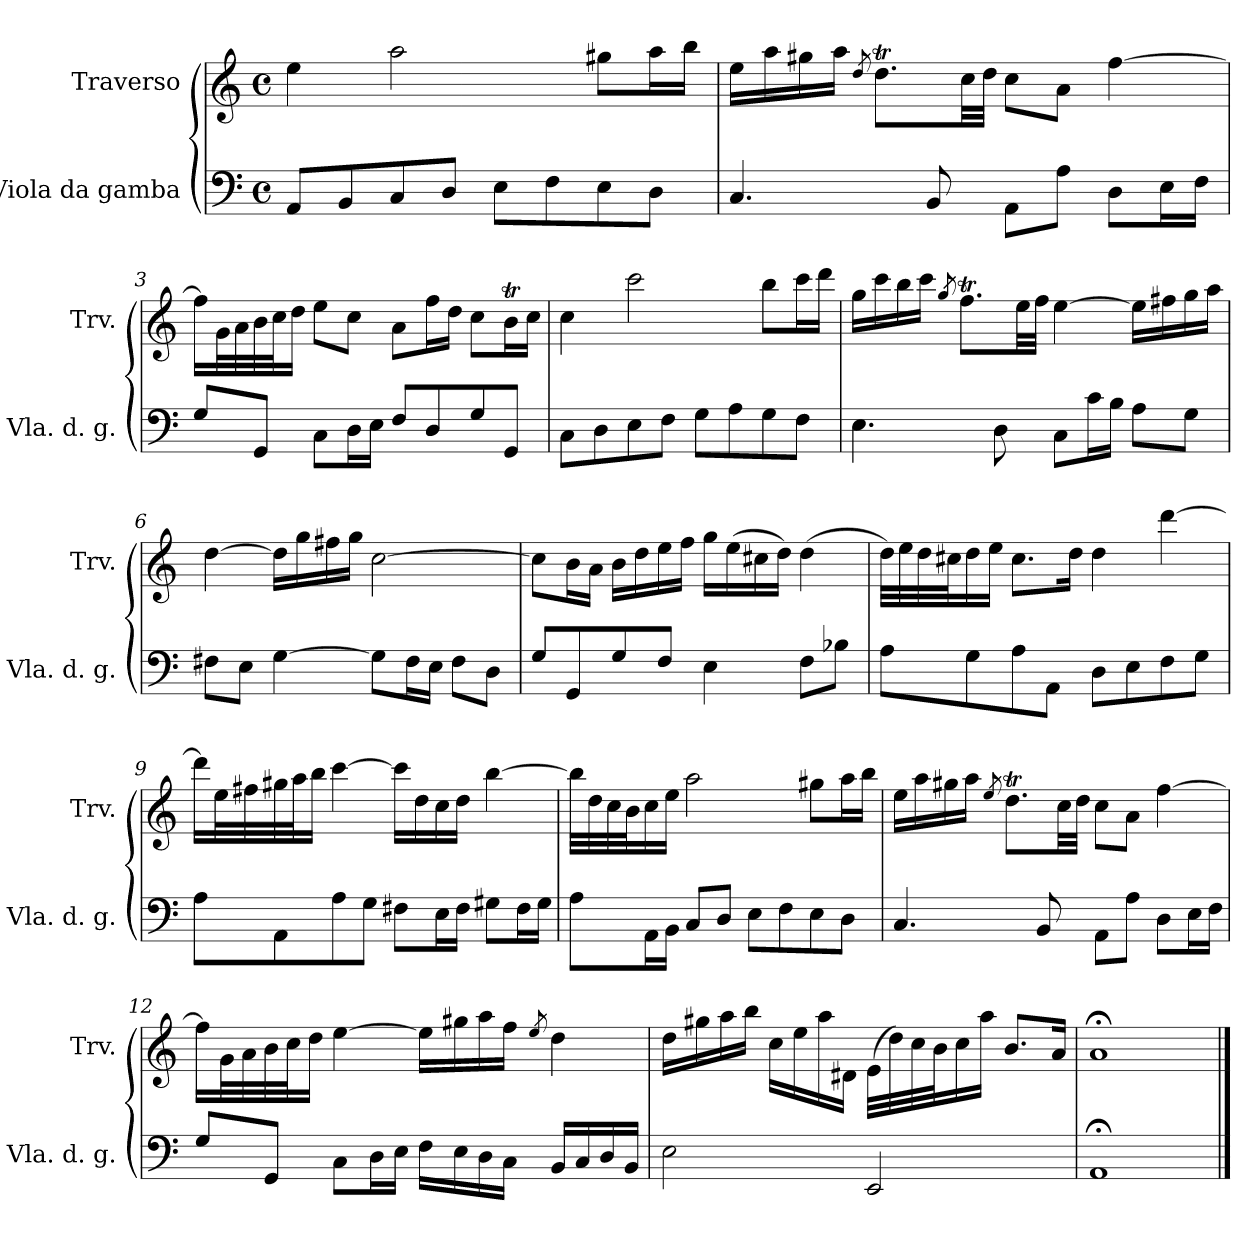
**kern	**kern
*part2	*part1
*staff2	*staff1
*I"Viola da gamba	*I"Traverso
*I'Vla. d. g.	*I'Trv.
*clefF4	*clefG2
*k[]	*k[]
*M4/4	*M4/4
*met(c)	*met(c)
*MM40	*MM40
=1	=1
8AA/L	4ee\
8BB/	.
8C/	2aa\
8D/J	.
8E\L	.
8F\	.
8E\	8gg#X\L
8D\J	16aa\L
.	16bb\JJ
=2	=2
4.C/	16ee\LL
.	16aa\
.	16gg#X\
.	16aa\JJ
.	8qdd/
.	8.ddT\L
8BB/	.
.	32cc\LL
.	32dd\JJJ
8AA\L	8cc\L
8A\J	8a\J
8D\L	[4ff\
16E\L	.
16F\JJ	.
=3	=3
8G/L	16ff\LL]
.	32g\L
.	32a\
8GG/J	32b\
.	32cc\J
.	16dd\JJ
8C\L	8ee\L
16D\L	8cc\J
16E\JJ	.
8F/L	8a\L
8D/	16ff\L
.	16dd\JJ
8G/	8cc\L
8GG/J	16bt\L
.	16cc\JJ
!!LO:LB:g=z
=4	=4
8C\L	4cc\
8D\	.
8E\	2ccc\
8F\J	.
8G\L	.
8A\	.
8G\	8bb\L
8F\J	16ccc\L
.	16ddd\JJ
=5	=5
4.E\	16gg\LL
.	16ccc\
.	16bb\
.	16ccc\JJ
.	8qgg/
.	8.ffT\L
8D\	.
.	32ee\LL
.	32ff\JJJ
8C\L	[4ee\
16c\L	.
16B\JJ	.
8A\L	16ee\LL]
.	16ff#X\
8G\J	16gg\
.	16aa\JJ
=6	=6
8F#X\L	[4dd\
8E\J	.
[4G\	16dd\LL]
.	16gg\
.	16ff#X\
.	16gg\JJ
8G\L]	[2cc\
16F#\L	.
16E\JJ	.
8F#\L	.
8D\J	.
!!LO:LB:g=z
=7	=7
8G/L	8cc\L]
8GG/	16b\L
.	16a\JJ
8G/	16b\LL
.	16dd\
8F/J	16ee\
.	16ff\JJ
4E\	16gg\LL
.	(16ee\
.	16cc#X\
.	16dd\JJ)
8F\L	(4dd\
8B-X\J	.
=8	=8
8A\L	32dd\LLL)
.	32ee\
.	32dd\
.	32cc#X\J
8G\	16dd\
.	16ee\JJ
8A\	8.cc#\L
8AA\J	.
.	16dd\Jk
8D\L	4dd\
8E\	.
8F\	[4ddd\
8G\J	.
!!LO:LB:g=z
=9	=9
8A\L	16ddd\LL]
.	32ee\L
.	32ff#X\
8AA\	32gg#X\
.	32aa\J
.	16bb\JJ
8A\	[4ccc\
8G\J	.
8F#X\L	16ccc\LL]
.	16dd\
16E\L	16cc\
16F#\JJ	16dd\JJ
8G#X\L	[4bb\
16F#\L	.
16G#\JJ	.
=10	=10
8A\L	32bb\LLL]
.	32dd\
.	32cc\
.	32b\J
16AA\L	16cc\
16BB\JJ	16ee\JJ
8C/L	2aa\
8D/J	.
8E\L	.
8F\	.
8E\	8gg#X\L
8D\J	16aa\L
.	16bb\JJ
!!LO:LB:g=z
=11	=11
4.C/	16ee\LL
.	16aa\
.	16gg#X\
.	16aa\JJ
.	8qee/
.	8.ddT\L
8BB/	.
.	32cc\LL
.	32dd\JJJ
8AA\L	8cc\L
8A\J	8a\J
8D\L	[4ff\
16E\L	.
16F\JJ	.
=12	=12
8G/L	16ff\LL]
.	32g\L
.	32a\
8GG/J	32b\
.	32cc\J
.	16dd\JJ
8C\L	[4ee\
16D\L	.
16E\JJ	.
16F\LL	16ee\LL]
16E\	16gg#X\
16D\	16aa\
16C\JJ	16ff\JJ
.	8qee/
16BB/LL	4dd\
16C/	.
16D/	.
16BB/JJ	.
!!LO:LB:g=z
=13	=13
2E\	16dd\LL
.	16gg#X\
.	16aa\
.	16bb\JJ
.	16cc\LL
.	16ee\
.	16aa\
.	16d#X\JJ
2EE/	(32e\LLL
.	32dd\)
.	32cc\
.	32b\J
.	16cc\
.	16aa\JJ
.	8.b/L
.	16a/Jk
=14	=14
1AA;<	1a;<
==	==
*-	*-
